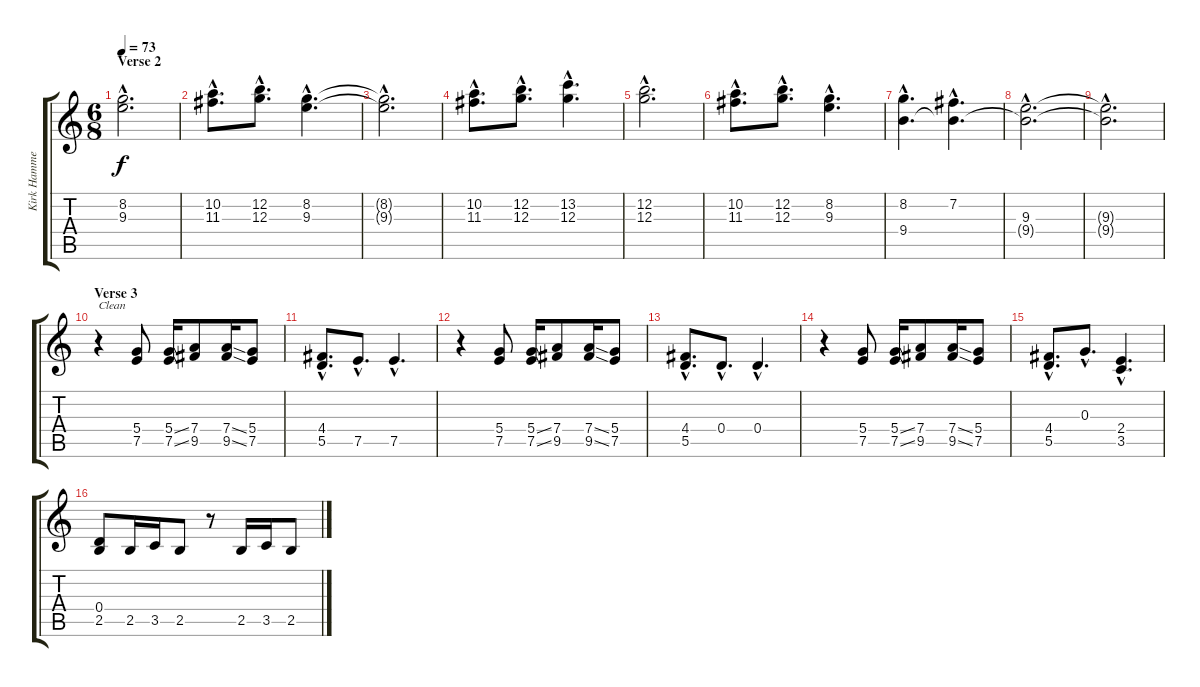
\track ("Kirk Hammet" "Kirk Hamme") {instrument electricguitarclean}
\staff {score tabs}
\tuning (E4 B3 G3 D3 A2 E2) {hide}
\ts (6 8)
\section ("" "Verse 2")
\tempo 73
\clef g2
\ks c
(8.2{hac} 9.3{hac}).2{d dy f volume 10 instrument distortionguitar} |
(10.2{hac} 11.3{hac}).8{d} (12.2{hac} 12.3{hac}).8{d} (8.2{hac} 9.3{hac}).4{d} |
(8.2{hac t} 9.3{hac t}).2{d} |
(10.2{hac} 11.3{hac}).8{d} (12.2{hac} 12.3{hac}).8{d} (13.2{hac} 12.3{hac}).4{d} |
(12.2{hac} 12.3{hac}).2{d} |
(10.2{hac} 11.3{hac}).8{d} (12.2{hac} 12.3{hac}).8{d} (8.2{hac} 9.3{hac}).4{d} |
(8.2{hac} 9.4{hac}).4{d} (7.2{hac} 9.4{hac t}).4{d} |
(9.3{hac} 9.4{hac t}).2{d} |
(9.3{hac t} 9.4{hac t}).2{d} |
\section ("" "Verse 3")
r.4{txt "Clean" volume 11 instrument electricguitarclean} (5.4 7.5).8 (5.4{ss} 7.5{ss}).16 (7.4 9.5).8 (7.4{ss} 9.5{ss}).16 (5.4 7.5).8 |
(4.4{hac} 5.5{hac}).8{d} 7.5{hac}.8{d} 7.5{hac}.4{d} |
r.4 (5.4 7.5).8 (5.4{ss} 7.5{ss}).16 (7.4 9.5).8 (7.4{ss} 9.5{ss}).16 (5.4 7.5).8 |
(4.4{hac} 5.5{hac}).8{d} 0.4{hac}.8{d} 0.4{hac}.4{d} |
r.4 (5.4 7.5).8 (5.4{ss} 7.5{ss}).16 (7.4 9.5).8 (7.4{ss} 9.5{ss}).16 (5.4 7.5).8 |
(4.4{hac} 5.5{hac}).8{d} 0.3{hac}.8{d} (2.4{hac} 3.5{hac}).4{d} |
(0.4 2.5).8 2.5.16 3.5.16 2.5.8 r.8 2.5.16 3.5.16 2.5.8
